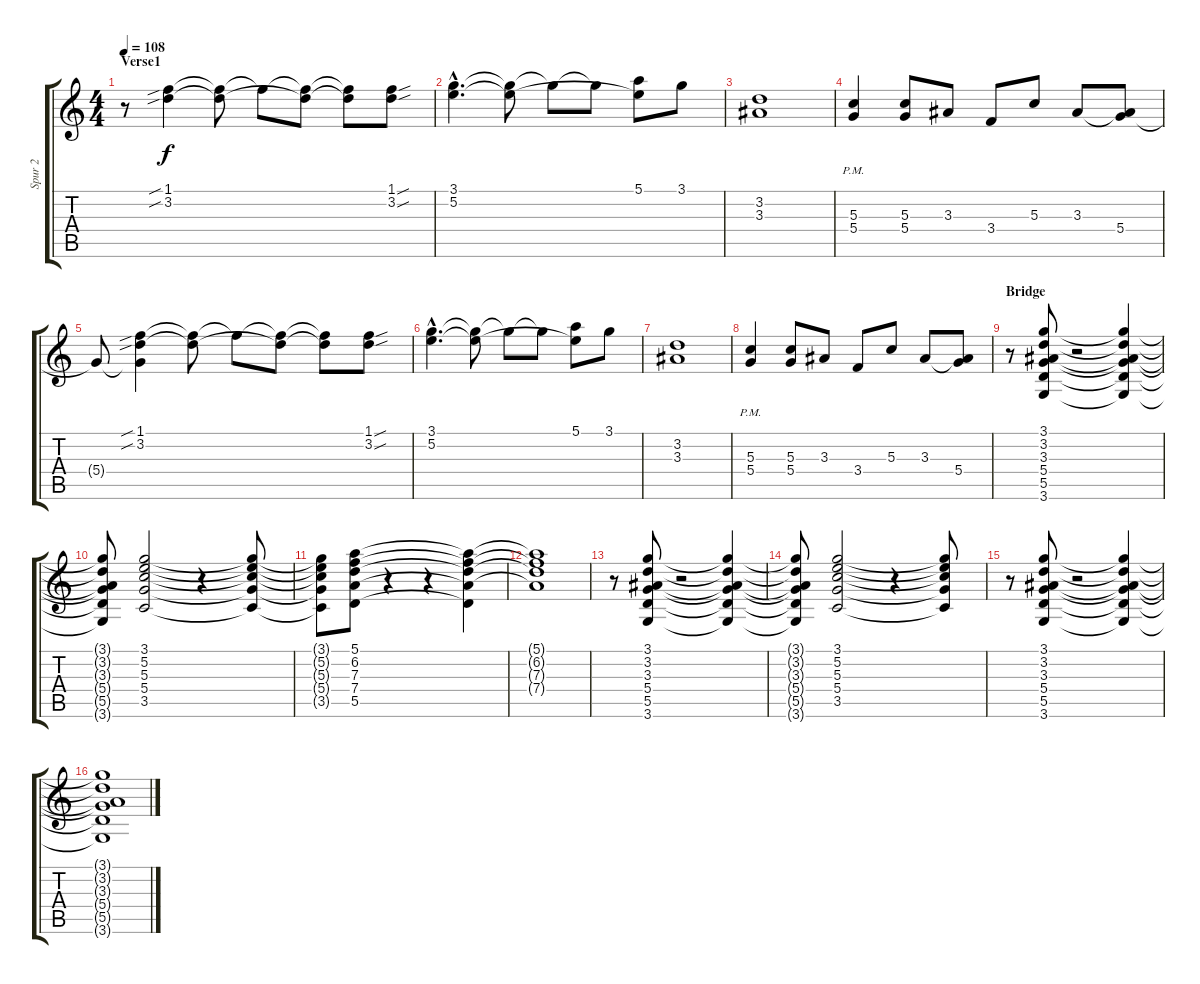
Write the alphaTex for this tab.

\track ("Spur 2" "Spur 2") {instrument electricguitarclean}
\staff {score tabs}
\tuning (E4 B3 G3 D3 A2 E2) {hide}
\ts (4 4)
\section ("" "Verse1")
\tempo 108
\clef g2
\ks c
r.8{dy f} (1.1{sib} 3.2{sib}).4 (1.1{t} 3.2{t}).8 1.1{t}.8 (1.1{t} 3.2{t}).8 (1.1{t} 3.2{t}).8 (1.1{sou} 3.2{sou}).8 |
(3.1{hac} 5.2{hac}).4{d} (3.1{t} 5.2{t}).8 3.1{t}.8 3.1{t}.8 (5.1 5.2{t}).8 3.1.8 |
(3.2 3.3).1 |
(5.3{pm} 5.4{pm}).4 (5.3 5.4).8 3.3.8 3.4.8 5.3.8 3.3.8 (3.3{t} 5.4).8 |
5.4{t}.8 (1.1{sib} 3.2{sib} 5.4{t}).4 (1.1{t} 3.2{t}).8 1.1{t}.8 (1.1{t} 3.2{t}).8 (1.1{t} 3.2{t}).8 (1.1{sou} 3.2{sou}).8 |
(3.1{hac} 5.2{hac}).4{d} (3.1{t} 5.2{t}).8 3.1{t}.8 3.1{t}.8 (5.1 5.2{t}).8 3.1.8 |
(3.2 3.3).1 |
(5.3{pm} 5.4{pm}).4 (5.3 5.4).8 3.3.8 3.4.8 5.3.8 3.3.8 (3.3{t} 5.4).8 |
\section ("" "Bridge")
r.8{volume 12 instrument distortionguitar} (3.1 3.2 3.3 5.4 5.5 3.6).8 r.2 (3.1{t} 3.2{t} 3.3{t} 5.4{t} 5.5{t} 3.6{t}).4 |
(3.1{t} 3.2{t} 3.3{t} 5.4{t} 5.5{t} 3.6{t}).8 (3.1 5.2 5.3 5.4 3.5).2 r.4 (3.1{t} 5.2{t} 5.3{t} 5.4{t} 3.5{t}).8 |
(3.1{t} 5.2{t} 5.3{t} 5.4{t} 3.5{t}).8 (5.1 6.2 7.3 7.4 5.5).8 r.4 r.4 (5.1{t} 6.2{t} 7.3{t} 7.4{t} 5.5{t}).4 |
(5.1{t} 6.2{t} 7.3{t} 7.4{t}).1 |
r.8{volume 12 instrument distortionguitar} (3.1 3.2 3.3 5.4 5.5 3.6).8 r.2 (3.1{t} 3.2{t} 3.3{t} 5.4{t} 5.5{t} 3.6{t}).4 |
(3.1{t} 3.2{t} 3.3{t} 5.4{t} 5.5{t} 3.6{t}).8 (3.1 5.2 5.3 5.4 3.5).2 r.4 (3.1{t} 5.2{t} 5.3{t} 5.4{t} 3.5{t}).8 |
r.8{volume 12 instrument distortionguitar} (3.1 3.2 3.3 5.4 5.5 3.6).8 r.2 (3.1{t} 3.2{t} 3.3{t} 5.4{t} 5.5{t} 3.6{t}).4 |
(3.1{t} 3.2{t} 3.3{t} 5.4{t} 5.5{t} 3.6{t}).1
